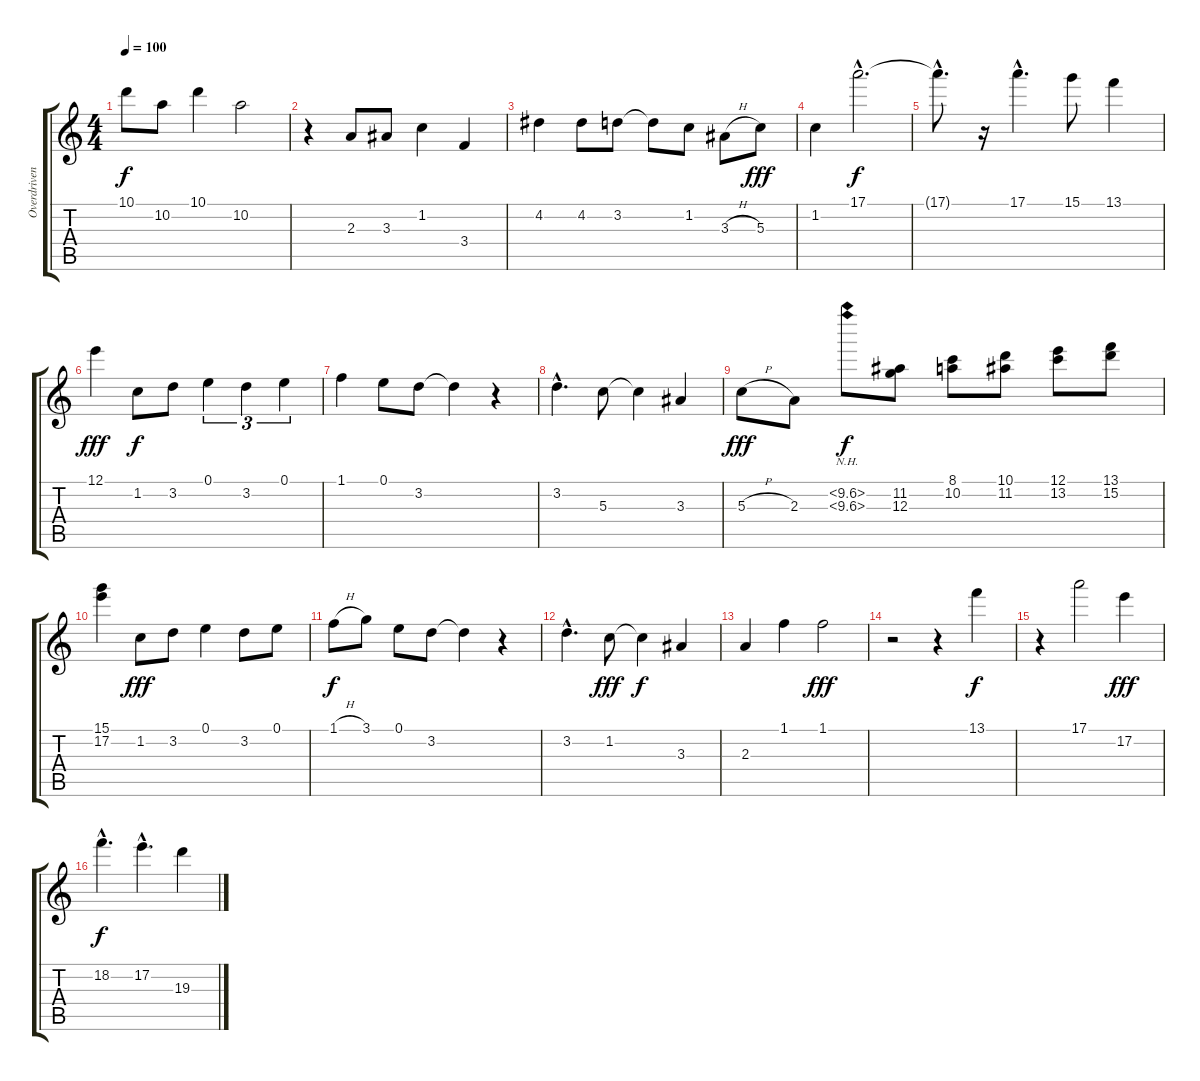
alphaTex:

\track ("Overdriven Guitar " "Overdriven") {instrument overdrivenguitar}
\staff {score tabs}
\tuning (E4 B3 G3 D3 A2 E2) {hide}
\ts (4 4)
\tempo 100
\clef g2
\ks c
10.1{t}.8{dy f} 10.2.8 10.1.4 10.2.2 |
r.4{volume 14 instrument synthbrass2} 2.3.8 3.3.8 1.2.4 3.4.4 |
4.2.4 4.2.8 3.2.8 3.2{t}.8 1.2.8 3.3{h}.8 5.3.8{dy fff} |
1.2.4 17.1{hac}.2{d dy f volume 14 instrument overdrivenguitar} |
17.1{hac t}.8{d} r.16 17.1{hac}.4{d} 15.1.8 13.1.4 |
12.1.4{dy fff} 1.2.8{dy f volume 14 instrument synthbrass2} 3.2.8 0.1.4{tu (3 2)} 3.2.4{tu (3 2)} 0.1.4{tu (3 2)} |
1.1.4 0.1.8 3.2.8 3.2{t}.4 r.4 |
3.2{hac}.4{d} 5.3.8 5.3{t}.4 3.3.4 |
5.3{h}.8{dy fff} 2.3.8 (10.2{nh} 10.3{nh}).8{dy f volume 13 instrument overdrivenguitar} (11.2 12.3).8 (8.1 10.2).8 (10.1 11.2).8 (12.1 13.2).8 (13.1 15.2).8 |
(15.1 17.2).4 1.2.8{dy fff instrument synthbrass2} 3.2.8 0.1.4 3.2.8 0.1.8 |
1.1{h}.8{dy f} 3.1.8 0.1.8 3.2.8 3.2{t}.4 r.4 |
3.2{hac}.4{d} 1.2.8{dy fff} 1.2{t}.4{dy f} 3.3.4 |
2.3.4 1.1.4 1.1.2{dy fff} |
r.2 r.4 13.1.4{dy f} |
r.4 17.1.2 17.2.4{dy fff} |
18.2{hac}.4{d dy f} 17.2{hac}.4{d} 19.3.4
